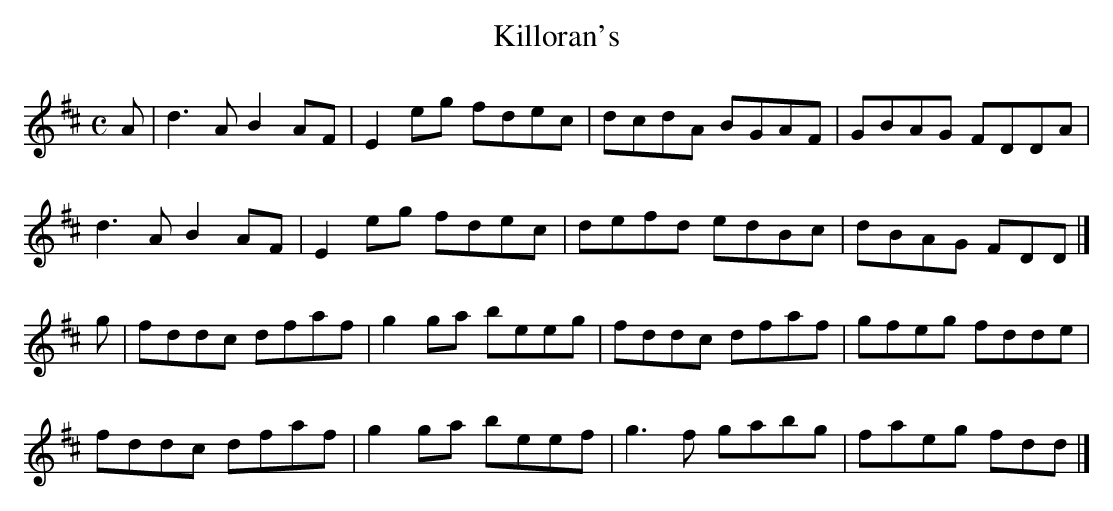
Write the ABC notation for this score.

X:1
T:Killoran's
M:C
L:1/8
K:D Major
A|d3A B2AF|E2eg fdec|dcdA BGAF|GBAG FDDA|!
d3A B2AF|E2eg fdec|defd edBc|dBAG FDD|]!
g|fddc dfaf|g2ga beeg|fddc dfaf|gfeg fdde|!
fddc dfaf|g2ga beef|g3f gabg|faeg fdd|]!
